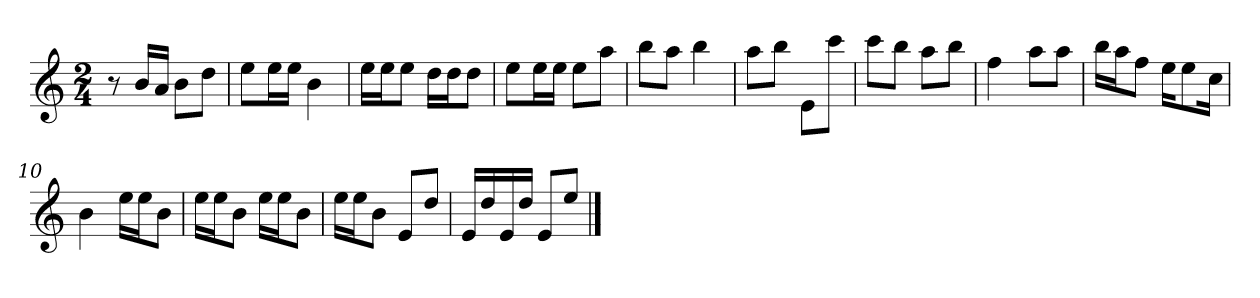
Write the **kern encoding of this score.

**kern
*part1
*staff1
*clefG2
*k[]
*C:
*M2/4
=1
8r
16bLL
16aJJ
8bL
8ddJ
=2
8eeL
16eeL
16eeJJ
4b
=3
16eeLL
16eeJ
8eeJ
16ddLL
16ddJ
8ddJ
=4
8eeL
16eeL
16eeJJ
8eeL
8aaJ
=5
8bbL
8aaJ
4bb
=6
8aaL
8bbJ
8eL
8cccJ
=7
8cccL
8bbJ
8aaL
8bbJ
=8
4ff
8aaL
8aaJ
=9
16bbLL
16aaJ
8ffJ
16eeKL
8ee
16ccJk
=10
4b
16eeLL
16eeJ
8bJ
=11
16eeLL
16eeJ
8bJ
16eeLL
16eeJ
8bJ
=12
16eeLL
16eeJ
8bJ
8eL
8ddJ
=13
16eLL
16dd
16e
16ddJJ
8eL
8eeJ
==
*-
